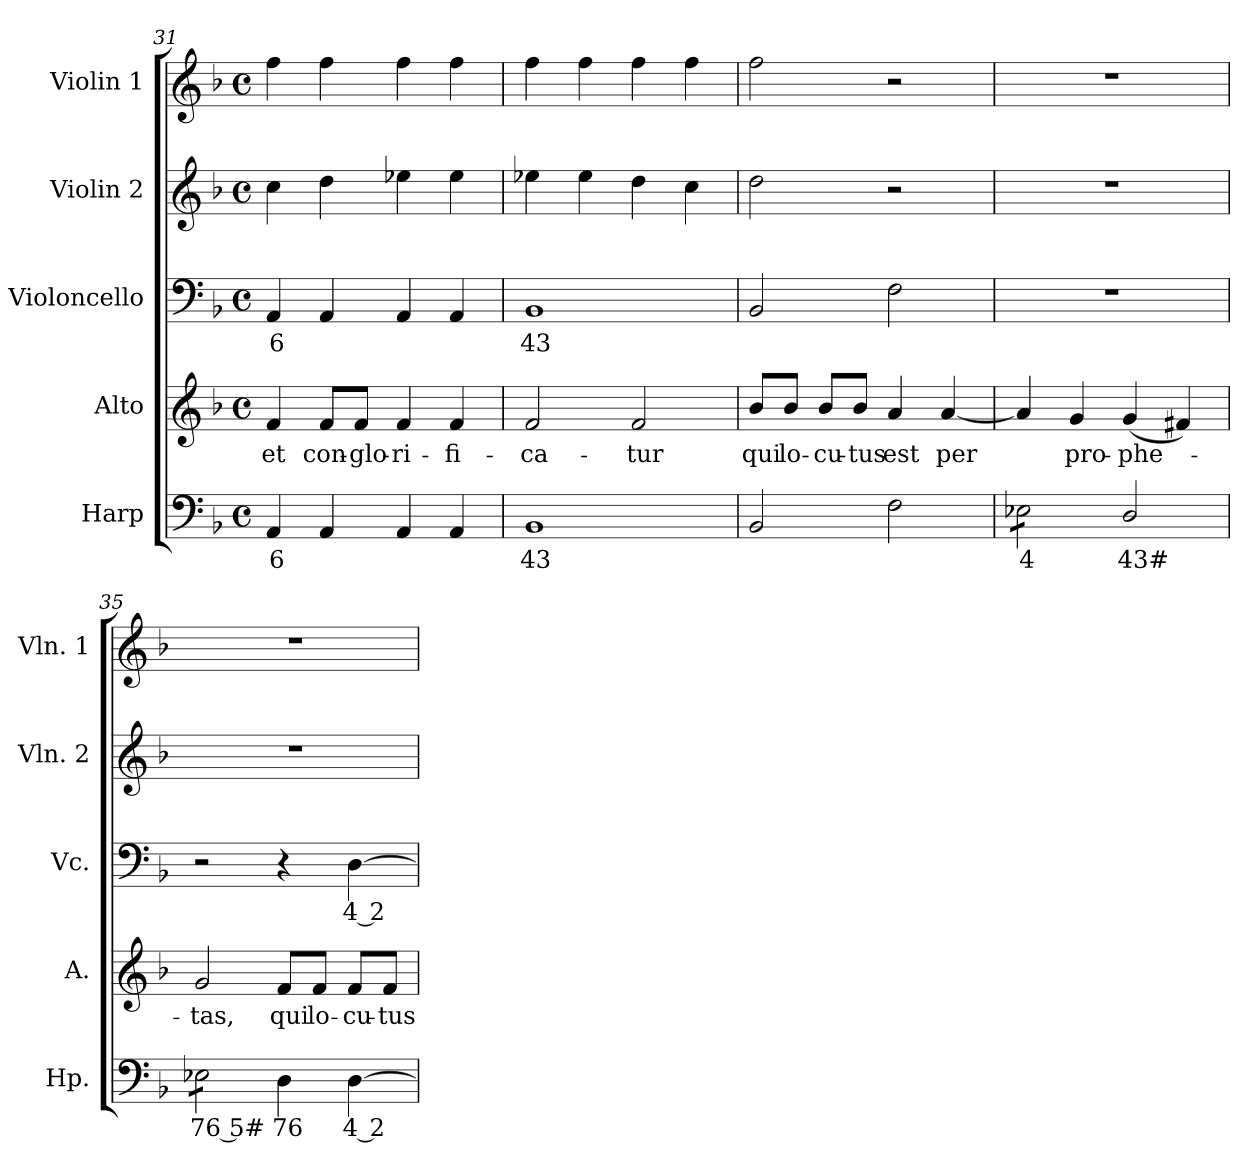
**kern	**text	**kern	**text	**kern	**text	**kern	**kern
*part5	*part5	*part4	*part4	*part3	*part3	*part2	*part1
*staff5	*staff5	*staff4	*staff4	*staff3	*staff3	*staff2	*staff1
*I"Harp	*	*I"Alto	*	*I"Violoncello	*	*I"Violin 2	*I"Violin 1
*I'Hp.	*	*I'A.	*	*I'Vc.	*	*I'Vln. 2	*I'Vln. 1
*clefF4	*	*clefG2	*	*clefF4	*	*clefG2	*clefG2
*k[b-]	*	*k[b-]	*	*k[b-]	*	*k[b-]	*k[b-]
*F:	*	*F:	*	*F:	*	*F:	*F:
*M4/4	*	*M4/4	*	*M4/4	*	*M4/4	*M4/4
*met(c)	*	*met(c)	*	*met(c)	*	*met(c)	*met(c)
=31	=31	=31	=31	=31	=31	=31	=31
!	!LO:LY:b:color=#000000	!	!	!	!	!	!
!	!	!	!LO:LY:b:color=#000000	!	!	!	!
!	!	!	!	!	!LO:LY:b:color=#000000	!	!
4AAi/	6	4fi/	et	4AAi/	6	4cci\	4ffi\
!	!	!	!LO:LY:b:color=#000000	!	!	!	!
4AAi/	.	8fi/L	con-	4AAi/	.	4ddi\	4ffi\
!	!	!	!LO:LY:b:color=#000000	!	!	!	!
.	.	8fi/J	-glo-	.	.	.	.
!	!	!	!LO:LY:b:color=#000000	!	!	!	!
4AAi/	.	4fi/	-ri-	4AAi/	.	4ee-Xi\	4ffi\
!	!	!	!LO:LY:b:color=#000000	!	!	!	!
4AAi/	.	4fi/	-fi-	4AAi/	.	4ee-i\	4ffi\
=32	=32	=32	=32	=32	=32	=32	=32
!	!LO:LY:b:color=#000000	!	!	!	!	!	!
!	!	!	!LO:LY:b:color=#000000	!	!	!	!
!	!	!	!	!	!LO:LY:b:color=#000000	!	!
1BB-i	43	2fi/	-ca-	1BB-i	43	4ee-Xi\	4ffi\
.	.	.	.	.	.	4ee-i\	4ffi\
!	!	!	!LO:LY:b:color=#000000	!	!	!	!
.	.	2fi/	-tur	.	.	4ddi\	4ffi\
.	.	.	.	.	.	4cci\	4ffi\
=33	=33	=33	=33	=33	=33	=33	=33
!	!	!	!LO:LY:b:color=#000000	!	!	!	!
2BB-i/	.	8b-i/L	qui	2BB-i/	.	2ddi\	2ffi\
!	!	!	!LO:LY:b:color=#000000	!	!	!	!
.	.	8b-i/J	lo-	.	.	.	.
!	!	!	!LO:LY:b:color=#000000	!	!	!	!
.	.	8b-i/L	-cu-	.	.	.	.
!	!	!	!LO:LY:b:color=#000000	!	!	!	!
.	.	8b-i/J	-tus	.	.	.	.
!	!	!	!LO:LY:b:color=#000000	!	!	!	!
2Fi\	.	4ai/	est	2Fi\	.	2r	2r
!	!	!	!LO:LY:b:color=#000000	!	!	!	!
.	.	[4ai/	per	.	.	.	.
!!LO:LB:g=z
=34	=34	=34	=34	=34	=34	=34	=34
!	!LO:LY:b:color=#000000	!	!	!	!	!	!
*tremolo	*	*	*	*	*	*	*
8E-Xi\L	4	4ai/]	.	1r	.	1r	1r
8E-Xi\	.	.	.	.	.	.	.
!	!	!	!LO:LY:b:color=#000000	!	!	!	!
8E-Xi\	.	4gi/	pro-	.	.	.	.
8E-Xi\J	.	.	.	.	.	.	.
*Xtremolo	*	*	*	*	*	*	*
!	!LO:LY:b:color=#000000	!	!	!	!	!	!
!	!	!	!LO:LY:b:color=#000000	!	!	!	!
2Di/	43#	(4gi/	-phe-	.	.	.	.
.	.	4f#i/)	.	.	.	.	.
=35	=35	=35	=35	=35	=35	=35	=35
!	!LO:LY:b:color=#000000	!	!	!	!	!	!
!	!	!	!LO:LY:b:color=#000000	!	!	!	!
*tremolo	*	*	*	*	*	*	*
8E-Xi\L	76 5#	2gi/	-tas,	2r	.	1r	1r
8E-Xi\	.	.	.	.	.	.	.
8E-Xi\	.	.	.	.	.	.	.
8E-Xi\J	.	.	.	.	.	.	.
*Xtremolo	*	*	*	*	*	*	*
!	!LO:LY:b:color=#000000	!	!	!	!	!	!
!	!	!	!LO:LY:b:color=#000000	!	!	!	!
4Di\	76	8fi/L	qui	4r	.	.	.
!	!	!	!LO:LY:b:color=#000000	!	!	!	!
.	.	8fi/J	lo-	.	.	.	.
!	!LO:LY:b:color=#000000	!	!	!	!	!	!
!	!	!	!LO:LY:b:color=#000000	!	!	!	!
!	!	!	!	!	!LO:LY:b:color=#000000	!	!
[4Di\	4 2	8fi/L	-cu-	[4Di\	4 2	.	.
!	!	!	!LO:LY:b:color=#000000	!	!	!	!
.	.	8fi/J	-tus	.	.	.	.
=	=	=	=	=	=	=	=
*-	*-	*-	*-	*-	*-	*-	*-
